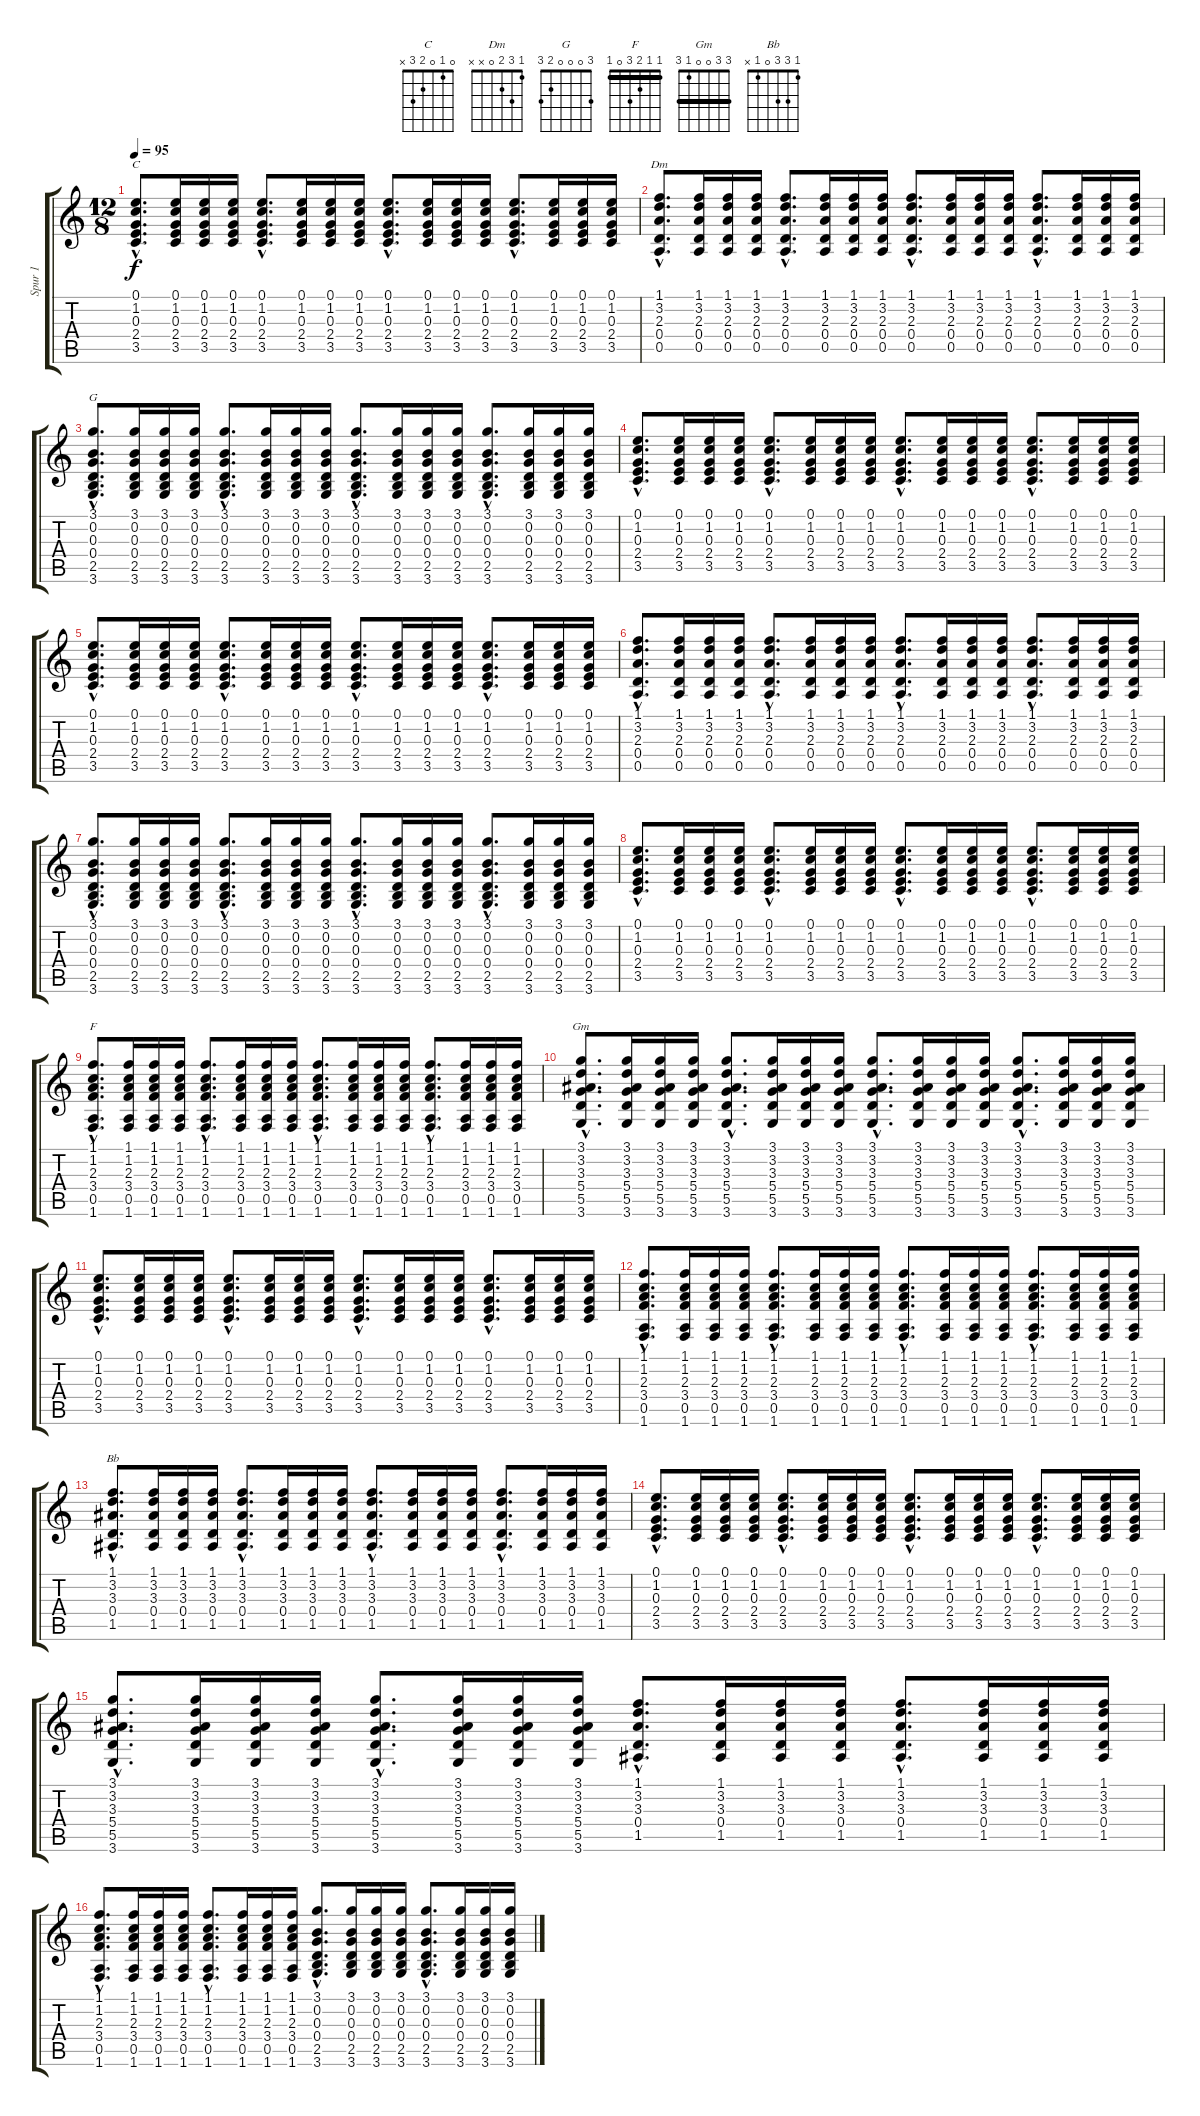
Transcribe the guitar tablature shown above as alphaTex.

\track ("Spur 1" "Spur 1") {instrument acousticguitarnylon}
\staff {score tabs}
\tuning (E4 B3 G3 D3 A2 E2) {hide}
\chord ("C" 0 1 0 2 3 x)
\chord ("Dm" 1 3 2 0 x x)
\chord ("G" 3 0 0 0 2 3)
\chord ("F" 1 1 2 3 0 1) {barre 1}
\chord ("Gm" 3 3 0 0 1 3) {barre 3}
\chord ("Bb" 1 3 3 0 1 x)
\ts (12 8)
\tempo 95
\clef g2
\ks c
(0.1{hac} 1.2{hac} 0.3{hac} 2.4{hac} 3.5{hac}).8{d ch "C" dy f instrument acousticguitarnylon} (0.1 1.2 0.3 2.4 3.5).16 (0.1 1.2 0.3 2.4 3.5).16 (0.1 1.2 0.3 2.4 3.5).16 (0.1{hac} 1.2{hac} 0.3{hac} 2.4{hac} 3.5{hac}).8{d} (0.1 1.2 0.3 2.4 3.5).16 (0.1 1.2 0.3 2.4 3.5).16 (0.1 1.2 0.3 2.4 3.5).16 (0.1{hac} 1.2{hac} 0.3{hac} 2.4{hac} 3.5{hac}).8{d} (0.1 1.2 0.3 2.4 3.5).16 (0.1 1.2 0.3 2.4 3.5).16 (0.1 1.2 0.3 2.4 3.5).16 (0.1{hac} 1.2{hac} 0.3{hac} 2.4{hac} 3.5{hac}).8{d} (0.1 1.2 0.3 2.4 3.5).16 (0.1 1.2 0.3 2.4 3.5).16 (0.1 1.2 0.3 2.4 3.5).16 |
(1.1{hac} 3.2{hac} 2.3{hac} 0.4{hac} 0.5{hac}).8{d ch "Dm"} (1.1 3.2 2.3 0.4 0.5).16 (1.1 3.2 2.3 0.4 0.5).16 (1.1 3.2 2.3 0.4 0.5).16 (1.1{hac} 3.2{hac} 2.3{hac} 0.4{hac} 0.5{hac}).8{d} (1.1 3.2 2.3 0.4 0.5).16 (1.1 3.2 2.3 0.4 0.5).16 (1.1 3.2 2.3 0.4 0.5).16 (1.1{hac} 3.2{hac} 2.3{hac} 0.4{hac} 0.5{hac}).8{d} (1.1 3.2 2.3 0.4 0.5).16 (1.1 3.2 2.3 0.4 0.5).16 (1.1 3.2 2.3 0.4 0.5).16 (1.1{hac} 3.2{hac} 2.3{hac} 0.4{hac} 0.5{hac}).8{d} (1.1 3.2 2.3 0.4 0.5).16 (1.1 3.2 2.3 0.4 0.5).16 (1.1 3.2 2.3 0.4 0.5).16 |
(3.1{hac} 0.2{hac} 0.3{hac} 0.4{hac} 2.5{hac} 3.6{hac}).8{d ch "G"} (3.1 0.2 0.3 0.4 2.5 3.6).16 (3.1 0.2 0.3 0.4 2.5 3.6).16 (3.1 0.2 0.3 0.4 2.5 3.6).16 (3.1{hac} 0.2{hac} 0.3{hac} 0.4{hac} 2.5{hac} 3.6{hac}).8{d} (3.1 0.2 0.3 0.4 2.5 3.6).16 (3.1 0.2 0.3 0.4 2.5 3.6).16 (3.1 0.2 0.3 0.4 2.5 3.6).16 (3.1{hac} 0.2{hac} 0.3{hac} 0.4{hac} 2.5{hac} 3.6{hac}).8{d} (3.1 0.2 0.3 0.4 2.5 3.6).16 (3.1 0.2 0.3 0.4 2.5 3.6).16 (3.1 0.2 0.3 0.4 2.5 3.6).16 (3.1{hac} 0.2{hac} 0.3{hac} 0.4{hac} 2.5{hac} 3.6{hac}).8{d} (3.1 0.2 0.3 0.4 2.5 3.6).16 (3.1 0.2 0.3 0.4 2.5 3.6).16 (3.1 0.2 0.3 0.4 2.5 3.6).16 |
(0.1{hac} 1.2{hac} 0.3{hac} 2.4{hac} 3.5{hac}).8{d} (0.1 1.2 0.3 2.4 3.5).16 (0.1 1.2 0.3 2.4 3.5).16 (0.1 1.2 0.3 2.4 3.5).16 (0.1{hac} 1.2{hac} 0.3{hac} 2.4{hac} 3.5{hac}).8{d} (0.1 1.2 0.3 2.4 3.5).16 (0.1 1.2 0.3 2.4 3.5).16 (0.1 1.2 0.3 2.4 3.5).16 (0.1{hac} 1.2{hac} 0.3{hac} 2.4{hac} 3.5{hac}).8{d} (0.1 1.2 0.3 2.4 3.5).16 (0.1 1.2 0.3 2.4 3.5).16 (0.1 1.2 0.3 2.4 3.5).16 (0.1{hac} 1.2{hac} 0.3{hac} 2.4{hac} 3.5{hac}).8{d} (0.1 1.2 0.3 2.4 3.5).16 (0.1 1.2 0.3 2.4 3.5).16 (0.1 1.2 0.3 2.4 3.5).16 |
(0.1{hac} 1.2{hac} 0.3{hac} 2.4{hac} 3.5{hac}).8{d} (0.1 1.2 0.3 2.4 3.5).16 (0.1 1.2 0.3 2.4 3.5).16 (0.1 1.2 0.3 2.4 3.5).16 (0.1{hac} 1.2{hac} 0.3{hac} 2.4{hac} 3.5{hac}).8{d} (0.1 1.2 0.3 2.4 3.5).16 (0.1 1.2 0.3 2.4 3.5).16 (0.1 1.2 0.3 2.4 3.5).16 (0.1{hac} 1.2{hac} 0.3{hac} 2.4{hac} 3.5{hac}).8{d} (0.1 1.2 0.3 2.4 3.5).16 (0.1 1.2 0.3 2.4 3.5).16 (0.1 1.2 0.3 2.4 3.5).16 (0.1{hac} 1.2{hac} 0.3{hac} 2.4{hac} 3.5{hac}).8{d} (0.1 1.2 0.3 2.4 3.5).16 (0.1 1.2 0.3 2.4 3.5).16 (0.1 1.2 0.3 2.4 3.5).16 |
(1.1{hac} 3.2{hac} 2.3{hac} 0.4{hac} 0.5{hac}).8{d} (1.1 3.2 2.3 0.4 0.5).16 (1.1 3.2 2.3 0.4 0.5).16 (1.1 3.2 2.3 0.4 0.5).16 (1.1{hac} 3.2{hac} 2.3{hac} 0.4{hac} 0.5{hac}).8{d} (1.1 3.2 2.3 0.4 0.5).16 (1.1 3.2 2.3 0.4 0.5).16 (1.1 3.2 2.3 0.4 0.5).16 (1.1{hac} 3.2{hac} 2.3{hac} 0.4{hac} 0.5{hac}).8{d} (1.1 3.2 2.3 0.4 0.5).16 (1.1 3.2 2.3 0.4 0.5).16 (1.1 3.2 2.3 0.4 0.5).16 (1.1{hac} 3.2{hac} 2.3{hac} 0.4{hac} 0.5{hac}).8{d} (1.1 3.2 2.3 0.4 0.5).16 (1.1 3.2 2.3 0.4 0.5).16 (1.1 3.2 2.3 0.4 0.5).16 |
(3.1{hac} 0.2{hac} 0.3{hac} 0.4{hac} 2.5{hac} 3.6{hac}).8{d} (3.1 0.2 0.3 0.4 2.5 3.6).16 (3.1 0.2 0.3 0.4 2.5 3.6).16 (3.1 0.2 0.3 0.4 2.5 3.6).16 (3.1{hac} 0.2{hac} 0.3{hac} 0.4{hac} 2.5{hac} 3.6{hac}).8{d} (3.1 0.2 0.3 0.4 2.5 3.6).16 (3.1 0.2 0.3 0.4 2.5 3.6).16 (3.1 0.2 0.3 0.4 2.5 3.6).16 (3.1{hac} 0.2{hac} 0.3{hac} 0.4{hac} 2.5{hac} 3.6{hac}).8{d} (3.1 0.2 0.3 0.4 2.5 3.6).16 (3.1 0.2 0.3 0.4 2.5 3.6).16 (3.1 0.2 0.3 0.4 2.5 3.6).16 (3.1{hac} 0.2{hac} 0.3{hac} 0.4{hac} 2.5{hac} 3.6{hac}).8{d} (3.1 0.2 0.3 0.4 2.5 3.6).16 (3.1 0.2 0.3 0.4 2.5 3.6).16 (3.1 0.2 0.3 0.4 2.5 3.6).16 |
(0.1{hac} 1.2{hac} 0.3{hac} 2.4{hac} 3.5{hac}).8{d} (0.1 1.2 0.3 2.4 3.5).16 (0.1 1.2 0.3 2.4 3.5).16 (0.1 1.2 0.3 2.4 3.5).16 (0.1{hac} 1.2{hac} 0.3{hac} 2.4{hac} 3.5{hac}).8{d} (0.1 1.2 0.3 2.4 3.5).16 (0.1 1.2 0.3 2.4 3.5).16 (0.1 1.2 0.3 2.4 3.5).16 (0.1{hac} 1.2{hac} 0.3{hac} 2.4{hac} 3.5{hac}).8{d} (0.1 1.2 0.3 2.4 3.5).16 (0.1 1.2 0.3 2.4 3.5).16 (0.1 1.2 0.3 2.4 3.5).16 (0.1{hac} 1.2{hac} 0.3{hac} 2.4{hac} 3.5{hac}).8{d} (0.1 1.2 0.3 2.4 3.5).16 (0.1 1.2 0.3 2.4 3.5).16 (0.1 1.2 0.3 2.4 3.5).16 |
(1.1{hac} 1.2{hac} 2.3{hac} 3.4{hac} 0.5{hac} 1.6{hac}).8{d ch "F"} (1.1 1.2 2.3 3.4 0.5 1.6).16 (1.1 1.2 2.3 3.4 0.5 1.6).16 (1.1 1.2 2.3 3.4 0.5 1.6).16 (1.1{hac} 1.2{hac} 2.3{hac} 3.4{hac} 0.5{hac} 1.6{hac}).8{d} (1.1 1.2 2.3 3.4 0.5 1.6).16 (1.1 1.2 2.3 3.4 0.5 1.6).16 (1.1 1.2 2.3 3.4 0.5 1.6).16 (1.1{hac} 1.2{hac} 2.3{hac} 3.4{hac} 0.5{hac} 1.6{hac}).8{d} (1.1 1.2 2.3 3.4 0.5 1.6).16 (1.1 1.2 2.3 3.4 0.5 1.6).16 (1.1 1.2 2.3 3.4 0.5 1.6).16 (1.1{hac} 1.2{hac} 2.3{hac} 3.4{hac} 0.5{hac} 1.6{hac}).8{d} (1.1 1.2 2.3 3.4 0.5 1.6).16 (1.1 1.2 2.3 3.4 0.5 1.6).16 (1.1 1.2 2.3 3.4 0.5 1.6).16 |
(3.1{hac} 3.2{hac} 3.3{hac} 5.4{hac} 5.5{hac} 3.6{hac}).8{d ch "Gm"} (3.1 3.2 3.3 5.4 5.5 3.6).16 (3.1 3.2 3.3 5.4 5.5 3.6).16 (3.1 3.2 3.3 5.4 5.5 3.6).16 (3.1{hac} 3.2{hac} 3.3{hac} 5.4{hac} 5.5{hac} 3.6{hac}).8{d} (3.1 3.2 3.3 5.4 5.5 3.6).16 (3.1 3.2 3.3 5.4 5.5 3.6).16 (3.1 3.2 3.3 5.4 5.5 3.6).16 (3.1{hac} 3.2{hac} 3.3{hac} 5.4{hac} 5.5{hac} 3.6{hac}).8{d} (3.1 3.2 3.3 5.4 5.5 3.6).16 (3.1 3.2 3.3 5.4 5.5 3.6).16 (3.1 3.2 3.3 5.4 5.5 3.6).16 (3.1{hac} 3.2{hac} 3.3{hac} 5.4{hac} 5.5{hac} 3.6{hac}).8{d} (3.1 3.2 3.3 5.4 5.5 3.6).16 (3.1 3.2 3.3 5.4 5.5 3.6).16 (3.1 3.2 3.3 5.4 5.5 3.6).16 |
(0.1{hac} 1.2{hac} 0.3{hac} 2.4{hac} 3.5{hac}).8{d} (0.1 1.2 0.3 2.4 3.5).16 (0.1 1.2 0.3 2.4 3.5).16 (0.1 1.2 0.3 2.4 3.5).16 (0.1{hac} 1.2{hac} 0.3{hac} 2.4{hac} 3.5{hac}).8{d} (0.1 1.2 0.3 2.4 3.5).16 (0.1 1.2 0.3 2.4 3.5).16 (0.1 1.2 0.3 2.4 3.5).16 (0.1{hac} 1.2{hac} 0.3{hac} 2.4{hac} 3.5{hac}).8{d} (0.1 1.2 0.3 2.4 3.5).16 (0.1 1.2 0.3 2.4 3.5).16 (0.1 1.2 0.3 2.4 3.5).16 (0.1{hac} 1.2{hac} 0.3{hac} 2.4{hac} 3.5{hac}).8{d} (0.1 1.2 0.3 2.4 3.5).16 (0.1 1.2 0.3 2.4 3.5).16 (0.1 1.2 0.3 2.4 3.5).16 |
(1.1{hac} 1.2{hac} 2.3{hac} 3.4{hac} 0.5{hac} 1.6{hac}).8{d} (1.1 1.2 2.3 3.4 0.5 1.6).16 (1.1 1.2 2.3 3.4 0.5 1.6).16 (1.1 1.2 2.3 3.4 0.5 1.6).16 (1.1{hac} 1.2{hac} 2.3{hac} 3.4{hac} 0.5{hac} 1.6{hac}).8{d} (1.1 1.2 2.3 3.4 0.5 1.6).16 (1.1 1.2 2.3 3.4 0.5 1.6).16 (1.1 1.2 2.3 3.4 0.5 1.6).16 (1.1{hac} 1.2{hac} 2.3{hac} 3.4{hac} 0.5{hac} 1.6{hac}).8{d} (1.1 1.2 2.3 3.4 0.5 1.6).16 (1.1 1.2 2.3 3.4 0.5 1.6).16 (1.1 1.2 2.3 3.4 0.5 1.6).16 (1.1{hac} 1.2{hac} 2.3{hac} 3.4{hac} 0.5{hac} 1.6{hac}).8{d} (1.1 1.2 2.3 3.4 0.5 1.6).16 (1.1 1.2 2.3 3.4 0.5 1.6).16 (1.1 1.2 2.3 3.4 0.5 1.6).16 |
(1.1{hac} 3.2{hac} 3.3{hac} 0.4{hac} 1.5{hac}).8{d ch "Bb"} (1.1 3.2 3.3 0.4 1.5).16 (1.1 3.2 3.3 0.4 1.5).16 (1.1 3.2 3.3 0.4 1.5).16 (1.1{hac} 3.2{hac} 3.3{hac} 0.4{hac} 1.5{hac}).8{d} (1.1 3.2 3.3 0.4 1.5).16 (1.1 3.2 3.3 0.4 1.5).16 (1.1 3.2 3.3 0.4 1.5).16 (1.1{hac} 3.2{hac} 3.3{hac} 0.4{hac} 1.5{hac}).8{d} (1.1 3.2 3.3 0.4 1.5).16 (1.1 3.2 3.3 0.4 1.5).16 (1.1 3.2 3.3 0.4 1.5).16 (1.1{hac} 3.2{hac} 3.3{hac} 0.4{hac} 1.5{hac}).8{d} (1.1 3.2 3.3 0.4 1.5).16 (1.1 3.2 3.3 0.4 1.5).16 (1.1 3.2 3.3 0.4 1.5).16 |
(0.1{hac} 1.2{hac} 0.3{hac} 2.4{hac} 3.5{hac}).8{d} (0.1 1.2 0.3 2.4 3.5).16 (0.1 1.2 0.3 2.4 3.5).16 (0.1 1.2 0.3 2.4 3.5).16 (0.1{hac} 1.2{hac} 0.3{hac} 2.4{hac} 3.5{hac}).8{d} (0.1 1.2 0.3 2.4 3.5).16 (0.1 1.2 0.3 2.4 3.5).16 (0.1 1.2 0.3 2.4 3.5).16 (0.1{hac} 1.2{hac} 0.3{hac} 2.4{hac} 3.5{hac}).8{d} (0.1 1.2 0.3 2.4 3.5).16 (0.1 1.2 0.3 2.4 3.5).16 (0.1 1.2 0.3 2.4 3.5).16 (0.1{hac} 1.2{hac} 0.3{hac} 2.4{hac} 3.5{hac}).8{d} (0.1 1.2 0.3 2.4 3.5).16 (0.1 1.2 0.3 2.4 3.5).16 (0.1 1.2 0.3 2.4 3.5).16 |
(3.1{hac} 3.2{hac} 3.3{hac} 5.4{hac} 5.5{hac} 3.6{hac}).8{d} (3.1 3.2 3.3 5.4 5.5 3.6).16 (3.1 3.2 3.3 5.4 5.5 3.6).16 (3.1 3.2 3.3 5.4 5.5 3.6).16 (3.1{hac} 3.2{hac} 3.3{hac} 5.4{hac} 5.5{hac} 3.6{hac}).8{d} (3.1 3.2 3.3 5.4 5.5 3.6).16 (3.1 3.2 3.3 5.4 5.5 3.6).16 (3.1 3.2 3.3 5.4 5.5 3.6).16 (1.1{hac} 3.2{hac} 3.3{hac} 0.4{hac} 1.5{hac}).8{d} (1.1 3.2 3.3 0.4 1.5).16 (1.1 3.2 3.3 0.4 1.5).16 (1.1 3.2 3.3 0.4 1.5).16 (1.1{hac} 3.2{hac} 3.3{hac} 0.4{hac} 1.5{hac}).8{d} (1.1 3.2 3.3 0.4 1.5).16 (1.1 3.2 3.3 0.4 1.5).16 (1.1 3.2 3.3 0.4 1.5).16 |
(1.1{hac} 1.2{hac} 2.3{hac} 3.4{hac} 0.5{hac} 1.6{hac}).8{d} (1.1 1.2 2.3 3.4 0.5 1.6).16 (1.1 1.2 2.3 3.4 0.5 1.6).16 (1.1 1.2 2.3 3.4 0.5 1.6).16 (1.1{hac} 1.2{hac} 2.3{hac} 3.4{hac} 0.5{hac} 1.6{hac}).8{d} (1.1 1.2 2.3 3.4 0.5 1.6).16 (1.1 1.2 2.3 3.4 0.5 1.6).16 (1.1 1.2 2.3 3.4 0.5 1.6).16 (3.1{hac} 0.2{hac} 0.3{hac} 0.4{hac} 2.5{hac} 3.6{hac}).8{d} (3.1 0.2 0.3 0.4 2.5 3.6).16 (3.1 0.2 0.3 0.4 2.5 3.6).16 (3.1 0.2 0.3 0.4 2.5 3.6).16 (3.1{hac} 0.2{hac} 0.3{hac} 0.4{hac} 2.5{hac} 3.6{hac}).8{d} (3.1 0.2 0.3 0.4 2.5 3.6).16 (3.1 0.2 0.3 0.4 2.5 3.6).16 (3.1 0.2 0.3 0.4 2.5 3.6).16
